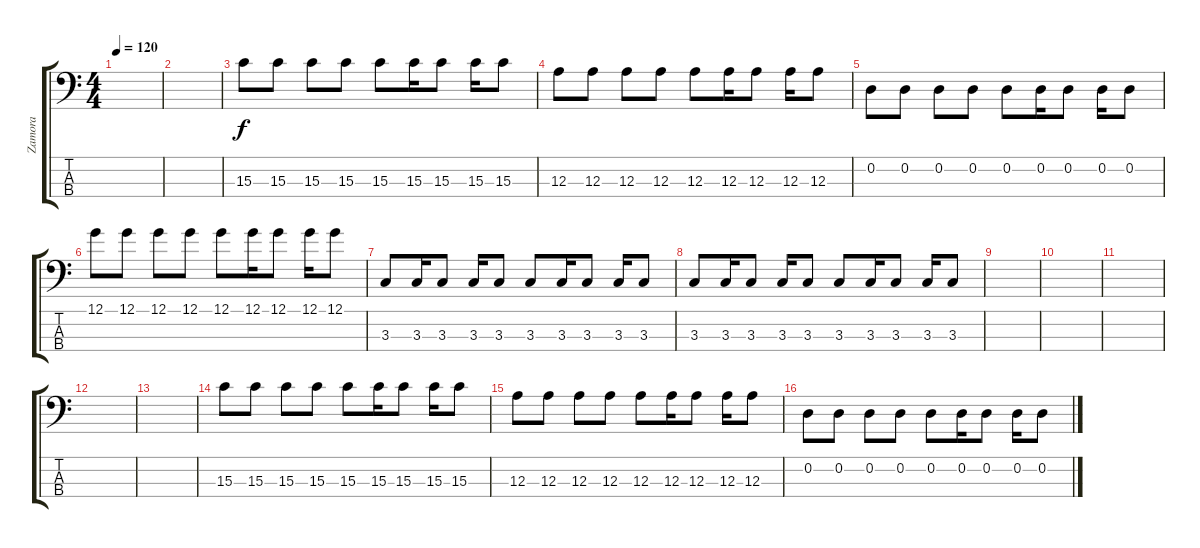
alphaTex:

\track ("Zamora" "Zamora") {instrument electricbassfinger}
\staff {score tabs}
\tuning (G2 D2 A1 E1) {hide}
\ts (4 4)
\tempo 120
\clef f4
\ks c
|
|
15.3.8 15.3.8 15.3.8 15.3.8 15.3.8 15.3.16 15.3.8 15.3.16 15.3.8 |
12.3.8 12.3.8 12.3.8 12.3.8 12.3.8 12.3.16 12.3.8 12.3.16 12.3.8 |
0.2.8 0.2.8 0.2.8 0.2.8 0.2.8 0.2.16 0.2.8 0.2.16 0.2.8 |
12.1.8 12.1.8 12.1.8 12.1.8 12.1.8 12.1.16 12.1.8 12.1.16 12.1.8 |
3.3.8{volume 10} 3.3.16 3.3.8 3.3.16 3.3.8 3.3.8 3.3.16 3.3.8 3.3.16 3.3.8 |
3.3.8 3.3.16 3.3.8 3.3.16 3.3.8 3.3.8 3.3.16 3.3.8 3.3.16 3.3.8 |
|
|
|
|
|
15.3.8 15.3.8 15.3.8 15.3.8 15.3.8 15.3.16 15.3.8 15.3.16 15.3.8 |
12.3.8 12.3.8 12.3.8 12.3.8 12.3.8 12.3.16 12.3.8 12.3.16 12.3.8 |
0.2.8 0.2.8 0.2.8 0.2.8 0.2.8 0.2.16 0.2.8 0.2.16 0.2.8
